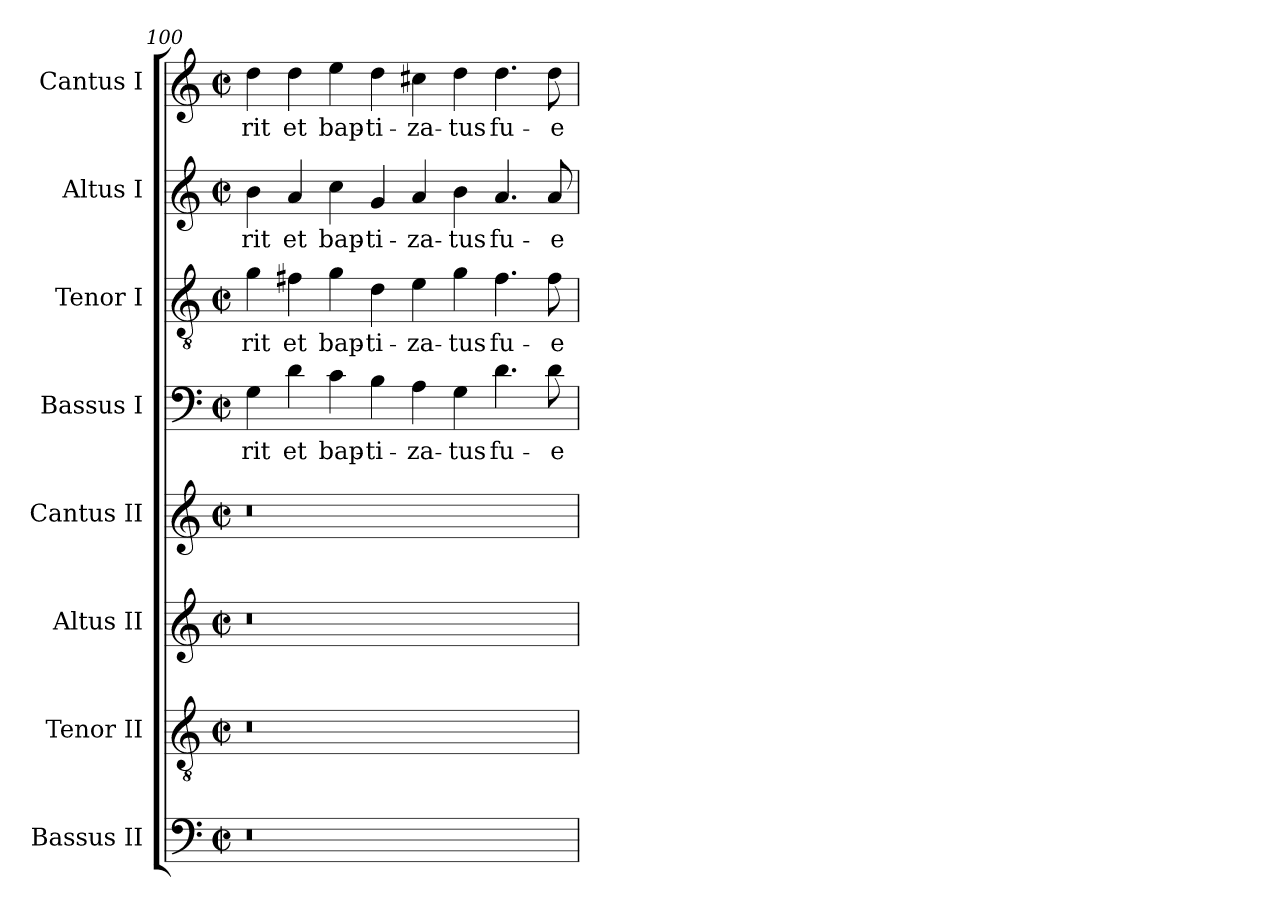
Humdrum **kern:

**kern	**kern	**kern	**kern	**kern	**text	**kern	**text	**kern	**text	**kern	**text
*part8	*part7	*part6	*part5	*part4	*part4	*part3	*part3	*part2	*part2	*part1	*part1
*staff8	*staff7	*staff6	*staff5	*staff4	*staff4	*staff3	*staff3	*staff2	*staff2	*staff1	*staff1
*I"Bassus II	*I"Tenor II	*I"Altus II	*I"Cantus II	*I"Bassus I	*	*I"Tenor I	*	*I"Altus I	*	*I"Cantus I	*
*clefF4	*clefGv2	*clefG2	*clefG2	*clefF4	*	*clefGv2	*	*clefG2	*	*clefG2	*
*M2/2	*M2/2	*M2/2	*M2/2	*M2/2	*	*M2/2	*	*M2/2	*	*M2/2	*
*met(c|)	*met(c|)	*met(c|)	*met(c|)	*met(c|)	*	*met(c|)	*	*met(c|)	*	*met(c|)	*
=100	=100	=100	=100	=100	=100	=100	=100	=100	=100	=100	=100
!	!	!	!	!	!LO:LY:b:cj	!	!LO:LY:b:cj	!	!LO:LY:b:cj	!	!LO:LY:b:cj
0r	0r	0r	0r	4G\	-rit	4g\	-rit	4b\	-rit	4dd\	-rit
!	!	!	!	!	!LO:LY:b:cj	!	!LO:LY:b:cj	!	!LO:LY:b:cj	!	!LO:LY:b:cj
.	.	.	.	4d\	et	4f#X\	et	4a/	et	4dd\	et
!	!	!	!	!	!LO:LY:b:cj	!	!LO:LY:b:cj	!	!LO:LY:b:cj	!	!LO:LY:b:cj
.	.	.	.	4c\	bap-	4g\	bap-	4cc\	bap-	4ee\	bap-
!	!	!	!	!	!LO:LY:b:cj	!	!LO:LY:b:cj	!	!LO:LY:b:cj	!	!LO:LY:b:cj
.	.	.	.	4B\	-ti-	4d\	-ti-	4g/	-ti-	4dd\	-ti-
!	!	!	!	!	!LO:LY:b:cj	!	!LO:LY:b:cj	!	!LO:LY:b:cj	!	!LO:LY:b:cj
.	.	.	.	4A\	-za-	4e\	-za-	4a/	-za-	4cc#X\	-za-
!	!	!	!	!	!LO:LY:b:cj	!	!LO:LY:b:cj	!	!LO:LY:b:cj	!	!LO:LY:b:cj
.	.	.	.	4G\	-tus	4g\	-tus	4b\	-tus	4dd\	-tus
!	!	!	!	!	!LO:LY:b:cj	!	!LO:LY:b:cj	!	!LO:LY:b:cj	!	!LO:LY:b:cj
.	.	.	.	4.d\	fu-	4.f#\	fu-	4.a/	fu-	4.dd\	fu-
!	!	!	!	!	!LO:LY:b:cj	!	!LO:LY:b:cj	!	!LO:LY:b:cj	!	!LO:LY:b:cj
.	.	.	.	8d\	-e-	8f#\	-e-	8a/	-e-	8dd\	-e-
=	=	=	=	=	=	=	=	=	=	=	=
*-	*-	*-	*-	*-	*-	*-	*-	*-	*-	*-	*-
